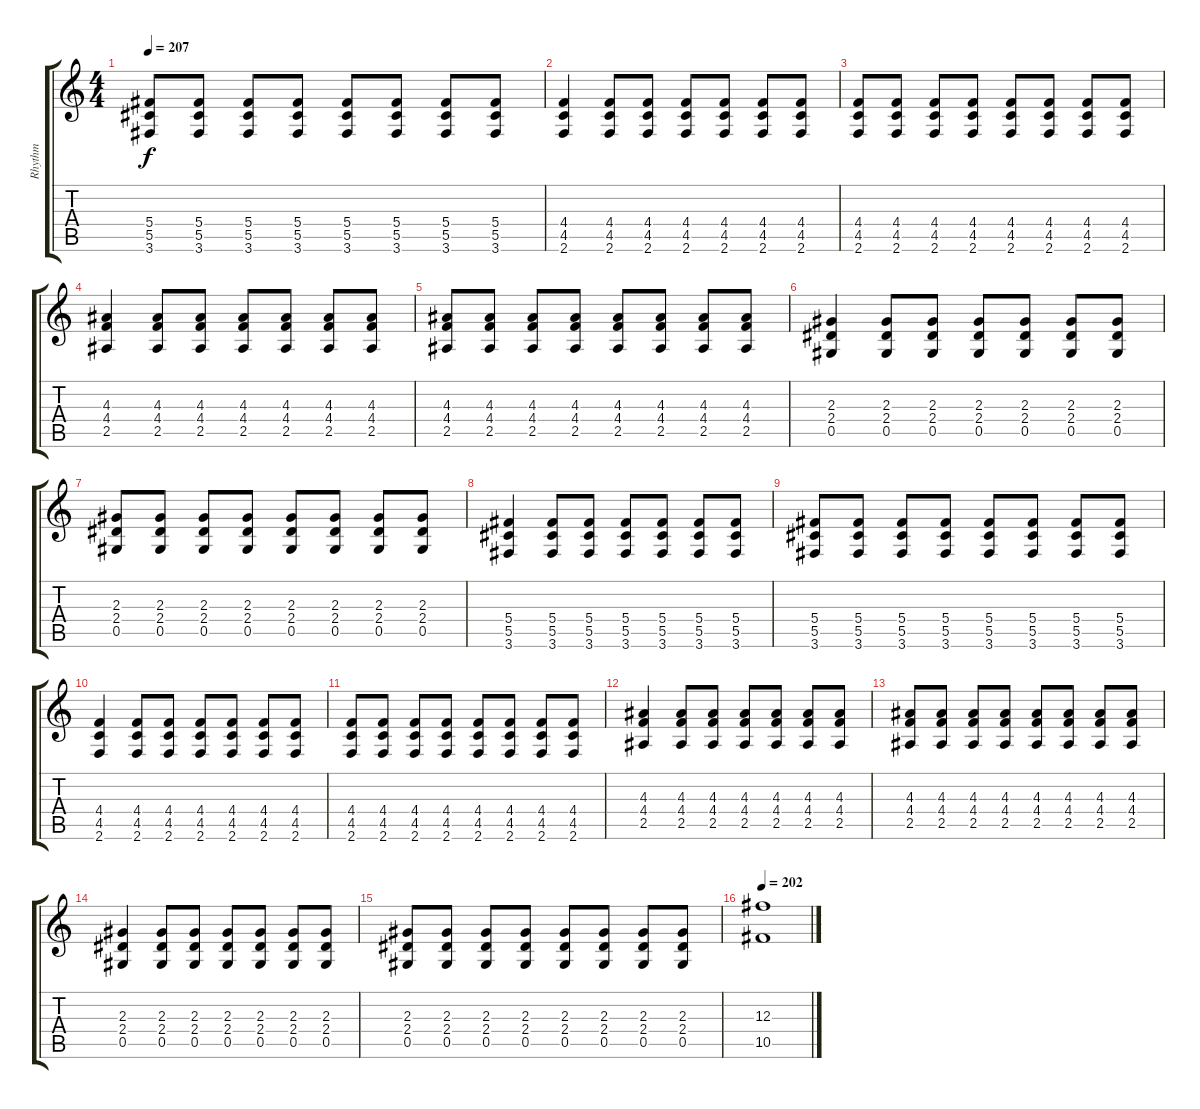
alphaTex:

\track ("Rhythm" "Rhythm") {instrument overdrivenguitar}
\staff {score tabs}
\tuning (Eb4 Bb3 Gb3 Db3 Ab2 Eb2) {hide}
\ts (4 4)
\tempo 207
\clef g2
\ks c
(5.4 5.5 3.6).8{dy f} (5.4 5.5 3.6).8 (5.4 5.5 3.6).8 (5.4 5.5 3.6).8 (5.4 5.5 3.6).8 (5.4 5.5 3.6).8 (5.4 5.5 3.6).8 (5.4 5.5 3.6).8 |
(4.4 4.5 2.6).4 (4.4 4.5 2.6).8 (4.4 4.5 2.6).8 (4.4 4.5 2.6).8 (4.4 4.5 2.6).8 (4.4 4.5 2.6).8 (4.4 4.5 2.6).8 |
(4.4 4.5 2.6).8 (4.4 4.5 2.6).8 (4.4 4.5 2.6).8 (4.4 4.5 2.6).8 (4.4 4.5 2.6).8 (4.4 4.5 2.6).8 (4.4 4.5 2.6).8 (4.4 4.5 2.6).8 |
(4.3 4.4 2.5).4 (4.3 4.4 2.5).8 (4.3 4.4 2.5).8 (4.3 4.4 2.5).8 (4.3 4.4 2.5).8 (4.3 4.4 2.5).8 (4.3 4.4 2.5).8 |
(4.3 4.4 2.5).8 (4.3 4.4 2.5).8 (4.3 4.4 2.5).8 (4.3 4.4 2.5).8 (4.3 4.4 2.5).8 (4.3 4.4 2.5).8 (4.3 4.4 2.5).8 (4.3 4.4 2.5).8 |
(2.3 2.4 0.5).4 (2.3 2.4 0.5).8 (2.3 2.4 0.5).8 (2.3 2.4 0.5).8 (2.3 2.4 0.5).8 (2.3 2.4 0.5).8 (2.3 2.4 0.5).8 |
(2.3 2.4 0.5).8 (2.3 2.4 0.5).8 (2.3 2.4 0.5).8 (2.3 2.4 0.5).8 (2.3 2.4 0.5).8 (2.3 2.4 0.5).8 (2.3 2.4 0.5).8 (2.3 2.4 0.5).8 |
(5.4 5.5 3.6).4 (5.4 5.5 3.6).8 (5.4 5.5 3.6).8 (5.4 5.5 3.6).8 (5.4 5.5 3.6).8 (5.4 5.5 3.6).8 (5.4 5.5 3.6).8 |
(5.4 5.5 3.6).8 (5.4 5.5 3.6).8 (5.4 5.5 3.6).8 (5.4 5.5 3.6).8 (5.4 5.5 3.6).8 (5.4 5.5 3.6).8 (5.4 5.5 3.6).8 (5.4 5.5 3.6).8 |
(4.4 4.5 2.6).4 (4.4 4.5 2.6).8 (4.4 4.5 2.6).8 (4.4 4.5 2.6).8 (4.4 4.5 2.6).8 (4.4 4.5 2.6).8 (4.4 4.5 2.6).8 |
(4.4 4.5 2.6).8 (4.4 4.5 2.6).8 (4.4 4.5 2.6).8 (4.4 4.5 2.6).8 (4.4 4.5 2.6).8 (4.4 4.5 2.6).8 (4.4 4.5 2.6).8 (4.4 4.5 2.6).8 |
(4.3 4.4 2.5).4 (4.3 4.4 2.5).8 (4.3 4.4 2.5).8 (4.3 4.4 2.5).8 (4.3 4.4 2.5).8 (4.3 4.4 2.5).8 (4.3 4.4 2.5).8 |
(4.3 4.4 2.5).8 (4.3 4.4 2.5).8 (4.3 4.4 2.5).8 (4.3 4.4 2.5).8 (4.3 4.4 2.5).8 (4.3 4.4 2.5).8 (4.3 4.4 2.5).8 (4.3 4.4 2.5).8 |
(2.3 2.4 0.5).4 (2.3 2.4 0.5).8 (2.3 2.4 0.5).8 (2.3 2.4 0.5).8 (2.3 2.4 0.5).8 (2.3 2.4 0.5).8 (2.3 2.4 0.5).8 |
(2.3 2.4 0.5).8 (2.3 2.4 0.5).8 (2.3 2.4 0.5).8 (2.3 2.4 0.5).8 (2.3 2.4 0.5).8 (2.3 2.4 0.5).8 (2.3 2.4 0.5).8 (2.3 2.4 0.5).8 |
\tempo 202
(12.3 10.5).1
